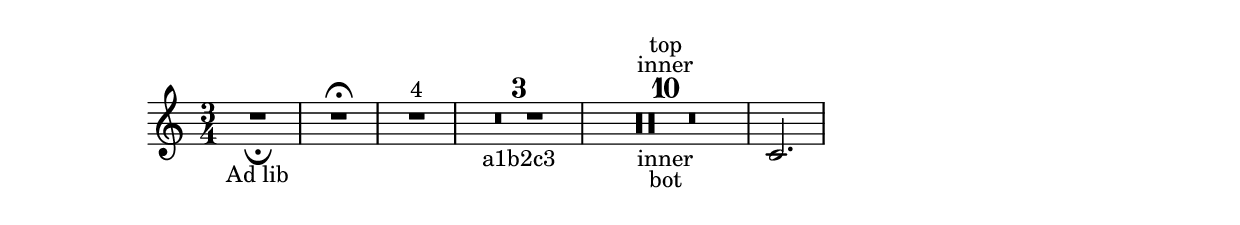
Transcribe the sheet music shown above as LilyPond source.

\version "1.9.0"

\header  {

texidoc = "
Texts may be added to the multi measure rests.

"


}

\score { \notes {
  \time 3/4
  \property Score.skipBars = ##t
  R2._\markup { \center << \musicglyph  #"scripts-dfermata" \roman "Ad lib"  >>  }
  R2.^\fermataMarkup
  R2.^"4"
  R2.*3_\markup { \roman "a1b2c3" }
  R2.*10^"inner"^"top"_"inner"_"bot"
  c'2.
}}
